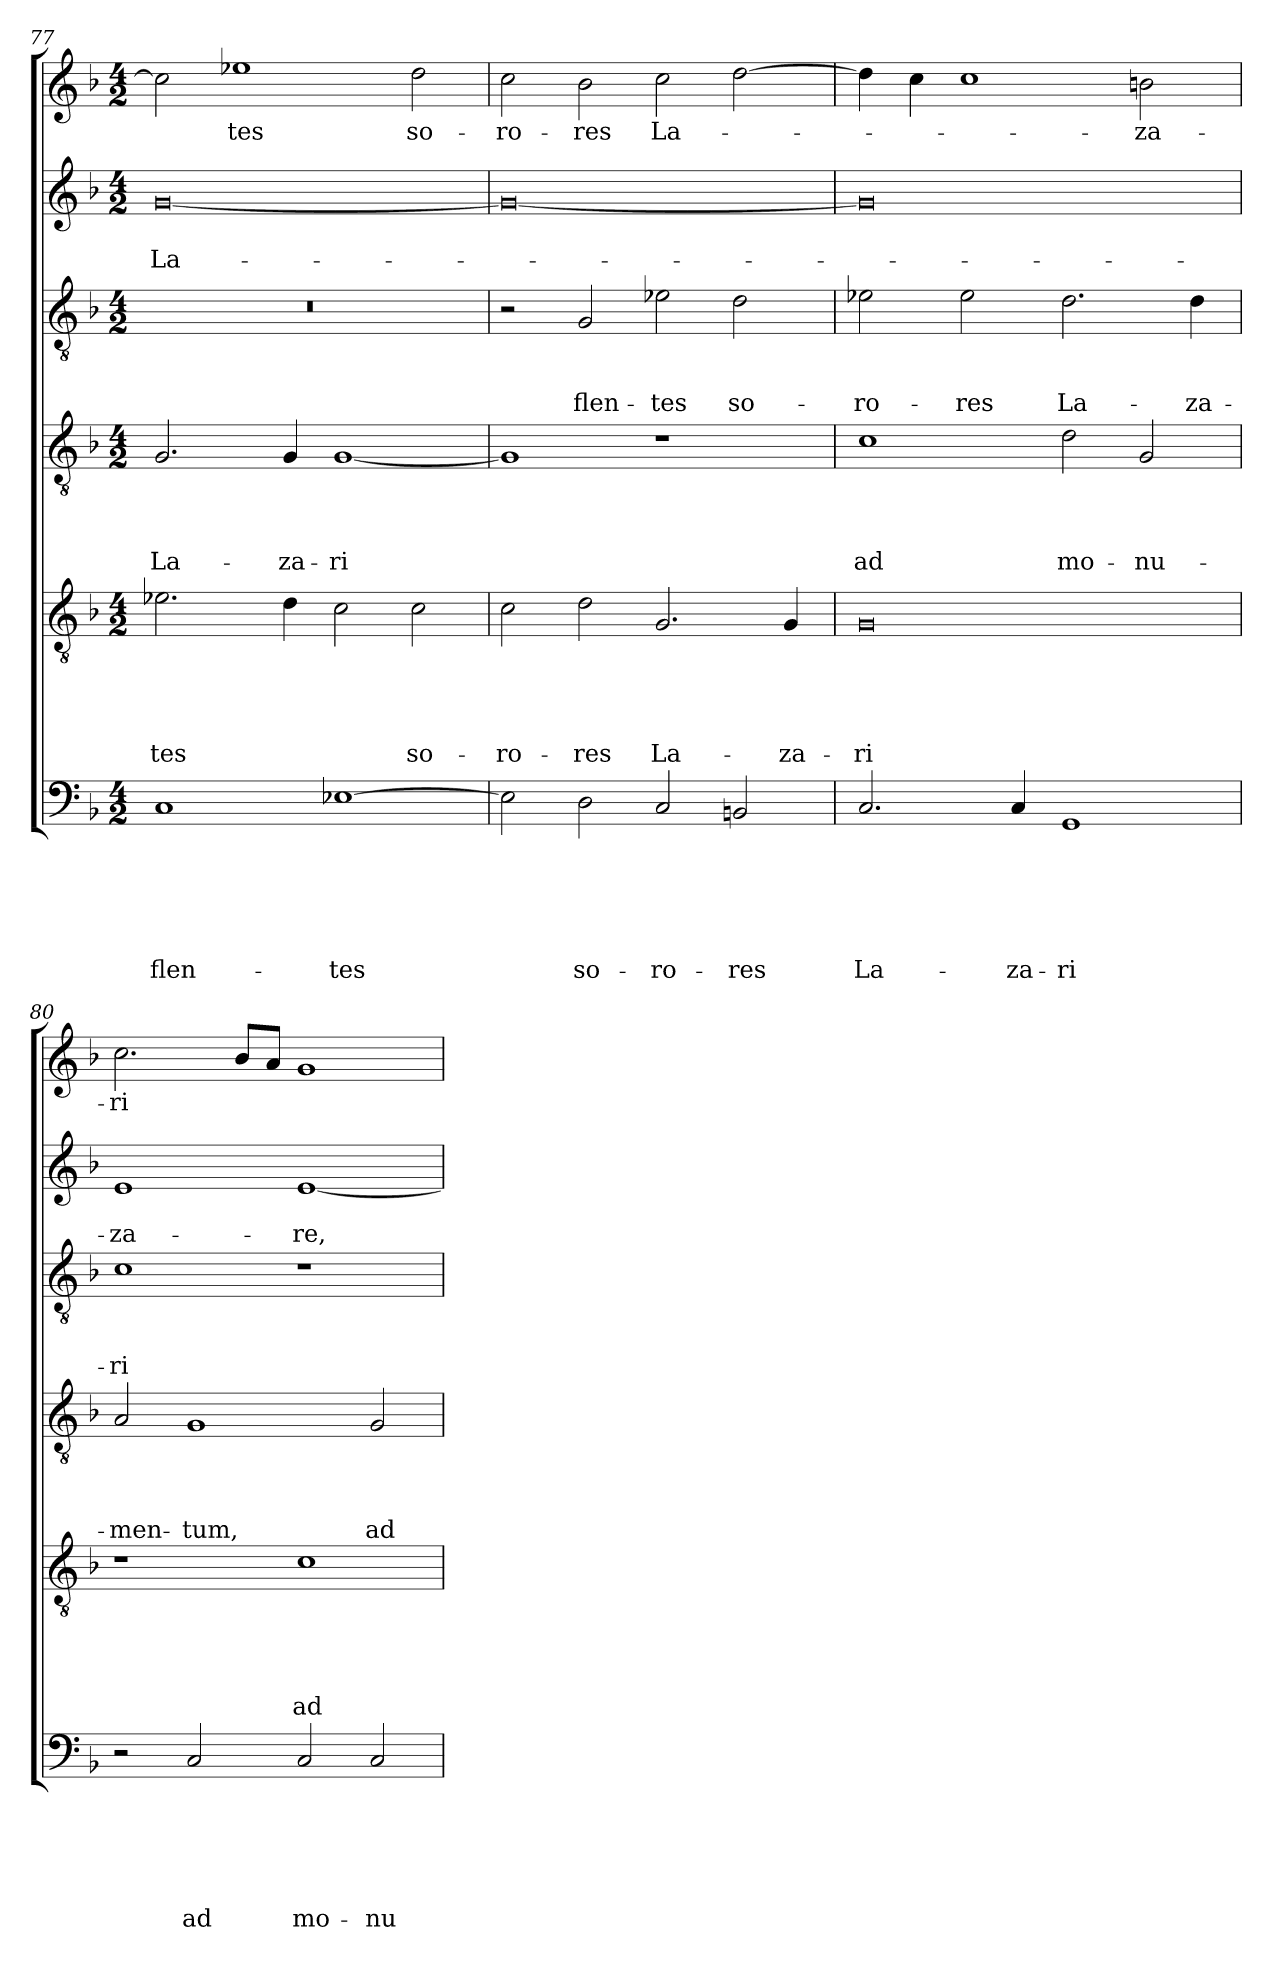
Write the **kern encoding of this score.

**kern	**text	**text	**text	**text	**text	**text	**kern	**text	**text	**text	**text	**text	**kern	**text	**text	**text	**text	**kern	**text	**text	**text	**kern	**text	**text	**kern	**text
*part6	*part6	*part6	*part6	*part6	*part6	*part6	*part5	*part5	*part5	*part5	*part5	*part5	*part4	*part4	*part4	*part4	*part4	*part3	*part3	*part3	*part3	*part2	*part2	*part2	*part1	*part1
*staff6	*staff6	*staff6	*staff6	*staff6	*staff6	*staff6	*staff5	*staff5	*staff5	*staff5	*staff5	*staff5	*staff4	*staff4	*staff4	*staff4	*staff4	*staff3	*staff3	*staff3	*staff3	*staff2	*staff2	*staff2	*staff1	*staff1
*clefF4	*	*	*	*	*	*	*clefGv2	*	*	*	*	*	*clefGv2	*	*	*	*	*clefGv2	*	*	*	*clefG2	*	*	*clefG2	*
*k[b-]	*	*	*	*	*	*	*k[b-]	*	*	*	*	*	*k[b-]	*	*	*	*	*k[b-]	*	*	*	*k[b-]	*	*	*k[b-]	*
*F:	*	*	*	*	*	*	*F:	*	*	*	*	*	*F:	*	*	*	*	*F:	*	*	*	*F:	*	*	*F:	*
*M4/2	*	*	*	*	*	*	*M4/2	*	*	*	*	*	*M4/2	*	*	*	*	*M4/2	*	*	*	*M4/2	*	*	*M4/2	*
=77	=77	=77	=77	=77	=77	=77	=77	=77	=77	=77	=77	=77	=77	=77	=77	=77	=77	=77	=77	=77	=77	=77	=77	=77	=77	=77
!	!	!	!	!	!	!LO:LY:b	!	!	!	!	!	!LO:LY:b	!	!	!	!	!LO:LY:b	!	!	!	!	!	!	!LO:LY:b	!	!
1C	.	.	.	.	.	flen-	2.e-X\	.	.	.	.	-tes	2.G/	.	.	.	La-	0r	.	.	.	[0g	.	La-	2cc\]	.
!	!	!	!	!	!	!	!	!	!	!	!	!	!	!	!	!	!	!	!	!	!	!	!	!	!	!LO:LY:b
.	.	.	.	.	.	.	.	.	.	.	.	.	.	.	.	.	.	.	.	.	.	.	.	.	1ee-X	-tes
!	!	!	!	!	!	!	!	!	!	!	!	!	!	!	!	!	!LO:LY:b	!	!	!	!	!	!	!	!	!
.	.	.	.	.	.	.	4d\	.	.	.	.	.	4G/	.	.	.	-za-	.	.	.	.	.	.	.	.	.
!	!	!	!	!	!	!LO:LY:b	!	!	!	!	!	!	!	!	!	!	!LO:LY:b	!	!	!	!	!	!	!	!	!
[1E-X	.	.	.	.	.	-tes	2c\	.	.	.	.	.	[1G	.	.	.	-ri	.	.	.	.	.	.	.	.	.
!	!	!	!	!	!	!	!	!	!	!	!	!LO:LY:b	!	!	!	!	!	!	!	!	!	!	!	!	!	!LO:LY:b
.	.	.	.	.	.	.	2c\	.	.	.	.	so-	.	.	.	.	.	.	.	.	.	.	.	.	2dd\	so-
!!LO:LB:g=z
=78	=78	=78	=78	=78	=78	=78	=78	=78	=78	=78	=78	=78	=78	=78	=78	=78	=78	=78	=78	=78	=78	=78	=78	=78	=78	=78
!	!	!	!	!	!	!	!	!	!	!	!	!LO:LY:b	!	!	!	!	!	!	!	!	!	!	!	!	!	!LO:LY:b
2E-\]	.	.	.	.	.	.	2c\	.	.	.	.	-ro-	1G]	.	.	.	.	2r	.	.	.	0g_	.	.	2cc\	-ro-
!	!	!	!	!	!	!LO:LY:b	!	!	!	!	!	!LO:LY:b	!	!	!	!	!	!	!	!	!LO:LY:b	!	!	!	!	!LO:LY:b
2D\	.	.	.	.	.	so-	2d\	.	.	.	.	-res	.	.	.	.	.	2G/	.	.	flen-	.	.	.	2b-\	-res
!	!	!	!	!	!	!LO:LY:b	!	!	!	!	!	!LO:LY:b	!	!	!	!	!	!	!	!	!LO:LY:b	!	!	!	!	!LO:LY:b
2C/	.	.	.	.	.	-ro-	2.G/	.	.	.	.	La-	1r	.	.	.	.	2e-\	.	.	-tes	.	.	.	2cc\	La-
!	!	!	!	!	!	!LO:LY:b	!	!	!	!	!	!	!	!	!	!	!	!	!	!	!LO:LY:b	!	!	!	!	!
2BB/	.	.	.	.	.	-res	.	.	.	.	.	.	.	.	.	.	.	2d\	.	.	so-	.	.	.	[2dd\	.
!	!	!	!	!	!	!	!	!	!	!	!	!LO:LY:b	!	!	!	!	!	!	!	!	!	!	!	!	!	!
.	.	.	.	.	.	.	4G/	.	.	.	.	-za-	.	.	.	.	.	.	.	.	.	.	.	.	.	.
=79	=79	=79	=79	=79	=79	=79	=79	=79	=79	=79	=79	=79	=79	=79	=79	=79	=79	=79	=79	=79	=79	=79	=79	=79	=79	=79
!	!	!	!	!	!	!LO:LY:b	!	!	!	!	!	!LO:LY:b	!	!	!	!	!LO:LY:b	!	!	!	!LO:LY:b	!	!	!	!	!
2.C/	.	.	.	.	.	La-	0G	.	.	.	.	-ri	1c	.	.	.	ad	2e-\	.	.	-ro-	0g]	.	.	4dd\]	.
.	.	.	.	.	.	.	.	.	.	.	.	.	.	.	.	.	.	.	.	.	.	.	.	.	4cc\	.
!	!	!	!	!	!	!	!	!	!	!	!	!	!	!	!	!	!	!	!	!	!LO:LY:b	!	!	!	!	!
.	.	.	.	.	.	.	.	.	.	.	.	.	.	.	.	.	.	2e-\	.	.	-res	.	.	.	1cc	.
!	!	!	!	!	!	!LO:LY:b	!	!	!	!	!	!	!	!	!	!	!	!	!	!	!	!	!	!	!	!
4C/	.	.	.	.	.	-za-	.	.	.	.	.	.	.	.	.	.	.	.	.	.	.	.	.	.	.	.
!	!	!	!	!	!	!LO:LY:b	!	!	!	!	!	!	!	!	!	!	!LO:LY:b	!	!	!	!LO:LY:b	!	!	!	!	!
1GG	.	.	.	.	.	-ri	.	.	.	.	.	.	2d\	.	.	.	mo-	2.d\	.	.	La-	.	.	.	.	.
!	!	!	!	!	!	!	!	!	!	!	!	!	!	!	!	!	!LO:LY:b	!	!	!	!	!	!	!	!	!LO:LY:b
.	.	.	.	.	.	.	.	.	.	.	.	.	2G/	.	.	.	-nu-	.	.	.	.	.	.	.	2bn\	-za-
!	!	!	!	!	!	!	!	!	!	!	!	!	!	!	!	!	!	!	!	!	!LO:LY:b	!	!	!	!	!
.	.	.	.	.	.	.	.	.	.	.	.	.	.	.	.	.	.	4d\	.	.	-za-	.	.	.	.	.
=80	=80	=80	=80	=80	=80	=80	=80	=80	=80	=80	=80	=80	=80	=80	=80	=80	=80	=80	=80	=80	=80	=80	=80	=80	=80	=80
!	!	!	!	!	!	!	!	!	!	!	!	!	!	!	!	!	!LO:LY:b	!	!	!	!LO:LY:b	!	!	!LO:LY:b	!	!LO:LY:b
2r	.	.	.	.	.	.	1r	.	.	.	.	.	2A/	.	.	.	-men-	1c	.	.	-ri	1e	.	-za-	2.cc\	-ri
!	!	!	!	!	!	!LO:LY:b	!	!	!	!	!	!	!	!	!	!	!LO:LY:b	!	!	!	!	!	!	!	!	!
2C/	.	.	.	.	.	ad	.	.	.	.	.	.	1G	.	.	.	-tum,	.	.	.	.	.	.	.	.	.
.	.	.	.	.	.	.	.	.	.	.	.	.	.	.	.	.	.	.	.	.	.	.	.	.	8b-/L	.
.	.	.	.	.	.	.	.	.	.	.	.	.	.	.	.	.	.	.	.	.	.	.	.	.	8a/J	.
!	!	!	!	!	!	!LO:LY:b	!	!	!	!	!	!LO:LY:b	!	!	!	!	!	!	!	!	!	!	!	!LO:LY:b	!	!
2C/	.	.	.	.	.	mo-	1c	.	.	.	.	ad	.	.	.	.	.	1r	.	.	.	[1e	.	-re,	1g	.
!	!	!	!	!	!	!LO:LY:b	!	!	!	!	!	!	!	!	!	!	!LO:LY:b	!	!	!	!	!	!	!	!	!
2C/	.	.	.	.	.	-nu-	.	.	.	.	.	.	2G/	.	.	.	ad	.	.	.	.	.	.	.	.	.
=	=	=	=	=	=	=	=	=	=	=	=	=	=	=	=	=	=	=	=	=	=	=	=	=	=	=
*-	*-	*-	*-	*-	*-	*-	*-	*-	*-	*-	*-	*-	*-	*-	*-	*-	*-	*-	*-	*-	*-	*-	*-	*-	*-	*-
